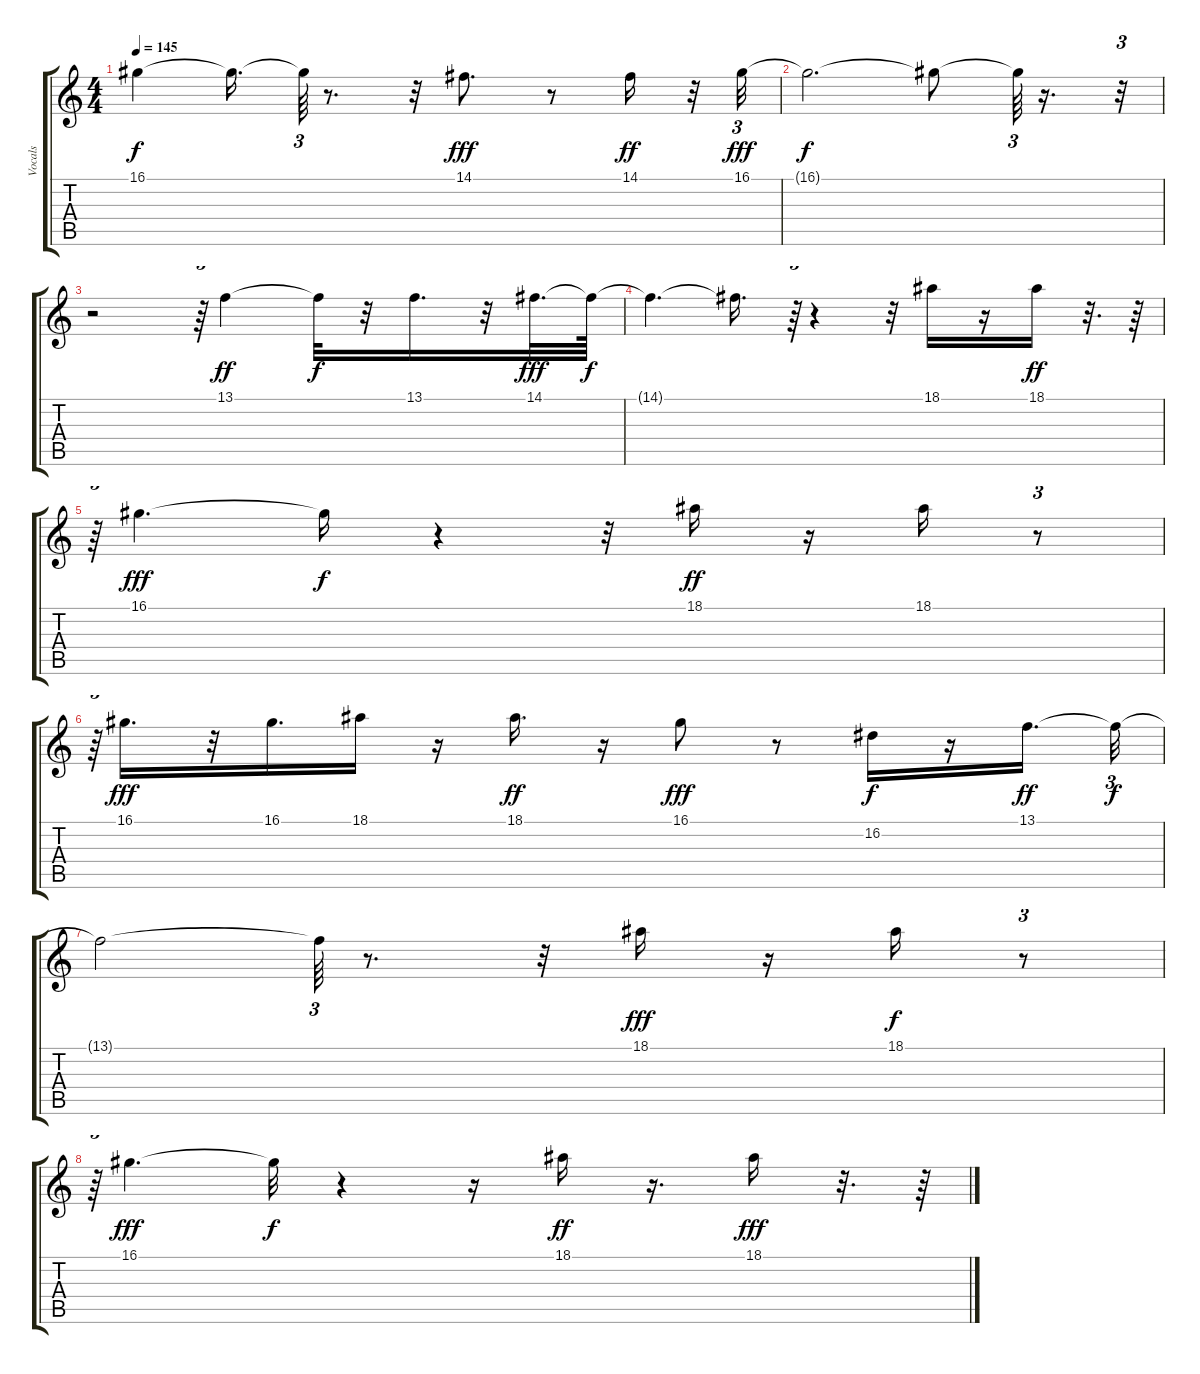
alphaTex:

\track ("Vocals" "Vocals") {instrument synthvoice}
\staff {score tabs}
\tuning (E4 B3 G3 D3 A2 E2) {hide}
\ts (4 4)
\tempo 145
\clef g2
\ks c
16.1{t}.4{dy f} 16.1{t}.16{d} 16.1{t}.64{tu (3 2)} r.8{d} r.32 14.1.8{d dy fff volume 16} r.8 14.1.16{dy ff} r.32 16.1.32{tu (3 2) dy fff} |
16.1{t}.2{d dy f} 16.1{t}.8 16.1{t}.64{tu (3 2)} r.16{d} r.32{tu (3 2)} |
r.2 r.64{tu (3 2)} 13.1.4{dy ff} 13.1{t}.32{dy f} r.32 13.1.16{d} r.32 14.1.32{d dy fff} 14.1{t}.64{dy f} |
14.1{t}.4{d} 14.1{t}.16{d} r.64{tu (3 2)} r.4 r.32 18.1.16 r.16 18.1.16{dy ff} r.32{d} r.64 |
r.64{tu (3 2)} 16.1.4{d dy fff} 16.1{t}.16{dy f} r.4 r.32 18.1.16{dy ff} r.16 18.1.16 r.8{tu (3 2)} |
r.64{tu (3 2)} 16.1.16{d dy fff} r.32 16.1.16{d} 18.1.16 r.16 18.1.16{d dy ff} r.16 16.1.8{dy fff} r.8 16.2.16{dy f} r.16 13.1.16{d dy ff} 13.1{t}.32{tu (3 2) dy f} |
13.1{t}.2 13.1{t}.64{tu (3 2)} r.8{d} r.32 18.1.16{dy fff} r.16 18.1.16{dy f} r.8{tu (3 2)} |
r.64{tu (3 2)} 16.1.4{d dy fff} 16.1{t}.32{dy f} r.4 r.16 18.1.16{dy ff} r.16{d} 18.1.16{dy fff} r.32{d} r.64
